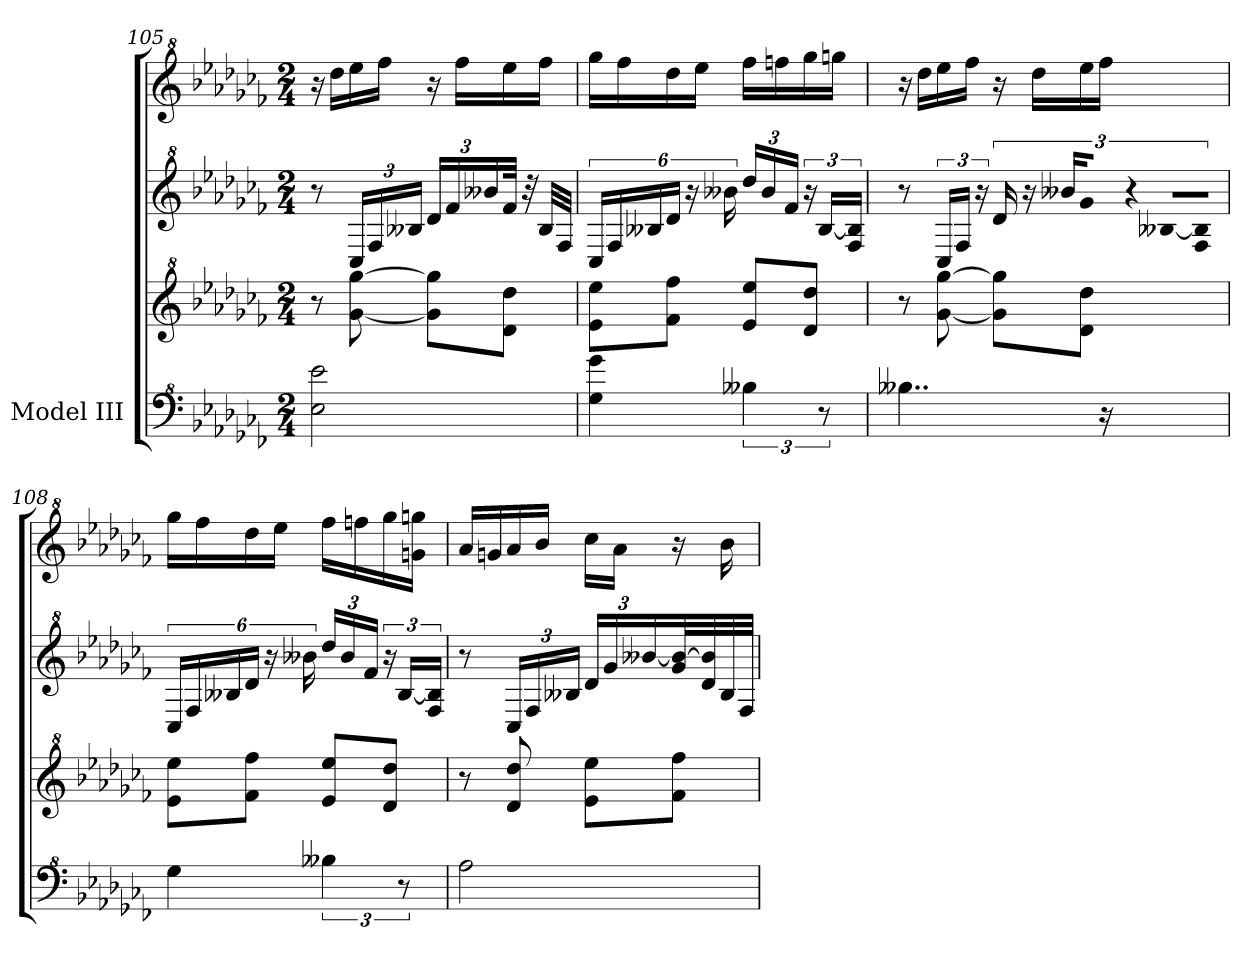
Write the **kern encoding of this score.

**kern	**kern	**kern	**kern
*part1	*part1	*part1	*part1
*staff4	*staff3	*staff2	*staff1
*I"Model III	*	*	*
*clefF^4	*clefG^2	*clefG^2	*clefG^2
*k[b-e-a-d-g-c-f-]	*k[b-e-a-d-g-c-f-]	*k[b-e-a-d-g-c-f-]	*k[b-e-a-d-g-c-f-]
*M2/4	*M2/4	*M2/4	*M2/4
=105	=105	=105	=105
2e-\ 2ee-\	8r	8r	16r
.	.	.	16ddd-\LL
*	*	*Xbrackettup	*
.	[8gg-\ [8ggg-\	24c-/LL	16eee-\
.	.	24f-/	.
.	.	.	16fff-\JJ
.	.	24b--X/JJ	.
.	8gg-\] 8ggg-\]L	24dd-/LL	16r
.	.	24ff-/	.
.	.	.	16fff-\LL
.	.	24bb--X/	.
.	8dd-\ 8ddd-\J	32ff-/JJk	16eee-\
.	.	32r	.
.	.	32b--/LLL	16fff-\JJ
.	.	32f-/JJJ	.
!!LO:LB:g=z
=106	=106	=106	=106
*	*	*brackettup	*
4g-\ 4gg-\	8ee-\ 8eee-\L	24c-/LL	16ggg-\LL
.	.	24f-/	.
.	.	.	16fff-\
.	.	24b--X/	.
.	8ff-\ 8fff-\J	24dd-/JJ	16ddd-\
.	.	24r	.
.	.	.	16eee-\JJ
.	.	24bb--X\	.
6b--X\	8ee-/ 8eee-/L	24ddd-/LL	16fff-\LL
.	.	24bb--/	.
.	.	.	16fffn\
.	.	24ff-/JJ	.
.	8dd-/ 8ddd-/J	24r	16ggg-\
12r	.	[24b--/LL	.
.	.	.	16gggn\JJ
.	.	24f-/ 24b--/]JJ	.
=107	=107	=107	=107
4..b--X\	8r	8r	16r
.	.	.	16ddd-\LL
.	[8gg-\ [8ggg-\	24c-/LL	16eee-\
.	.	24f-/JJ	.
.	.	.	16fff-\JJ
.	.	24r	.
.	8gg-\] 8ggg-\]L	24dd-/	16r
.	.	24r	.
.	.	.	16ddd-\LL
.	.	24bb--X/LL	.
.	8dd-\ 8ddd-\J	32gg-/JJk	16eee-\
.	.	32r	.
16r	.	[32b--X/LLL	16fff-\JJ
.	.	32f-/ 32b--/]JJJ	.
!!LO:PB:g=z
=108	=108	=108	=108
4g-\	8ee-\ 8eee-\L	24c-/LL	16ggg-\LL
.	.	24f-/	.
.	.	.	16fff-\
.	.	24b--X/	.
.	8ff-\ 8fff-\J	24dd-/JJ	16ddd-\
.	.	24r	.
.	.	.	16eee-\JJ
.	.	24bb--X\	.
6b--X\	8ee-/ 8eee-/L	24ddd-/LL	16fff-\LL
.	.	24bb--/	.
.	.	.	16fffn\
.	.	24ff-/JJ	.
.	8dd-/ 8ddd-/J	24r	16ggg-\
12r	.	[24b--/LL	.
.	.	.	16ggn\ 16gggn\JJ
.	.	24f-/ 24b--/]JJ	.
=109	=109	=109	=109
2a-\	8r	8r	16aa-/LL
.	.	.	16ggn/
*	*	*Xbrackettup	*
.	8dd-/ 8ddd-/	24c-/LL	16aa-/
.	.	24f-/	.
.	.	.	16bb-/JJ
.	.	24b--X/JJ	.
.	8ee-\ 8eee-\L	24dd-/LL	16ccc-\LL
.	.	24gg-/	.
.	.	.	16aa-\JJ
.	.	[24bb--X/	.
.	8ff-\ 8fff-\J	32gg-/ 32bb--/_L	16r
.	.	32dd-/ 32bb--/]	.
.	.	32b--/	16bb-\
.	.	32f-/JJJ	.
=	=	=	=
*-	*-	*-	*-
